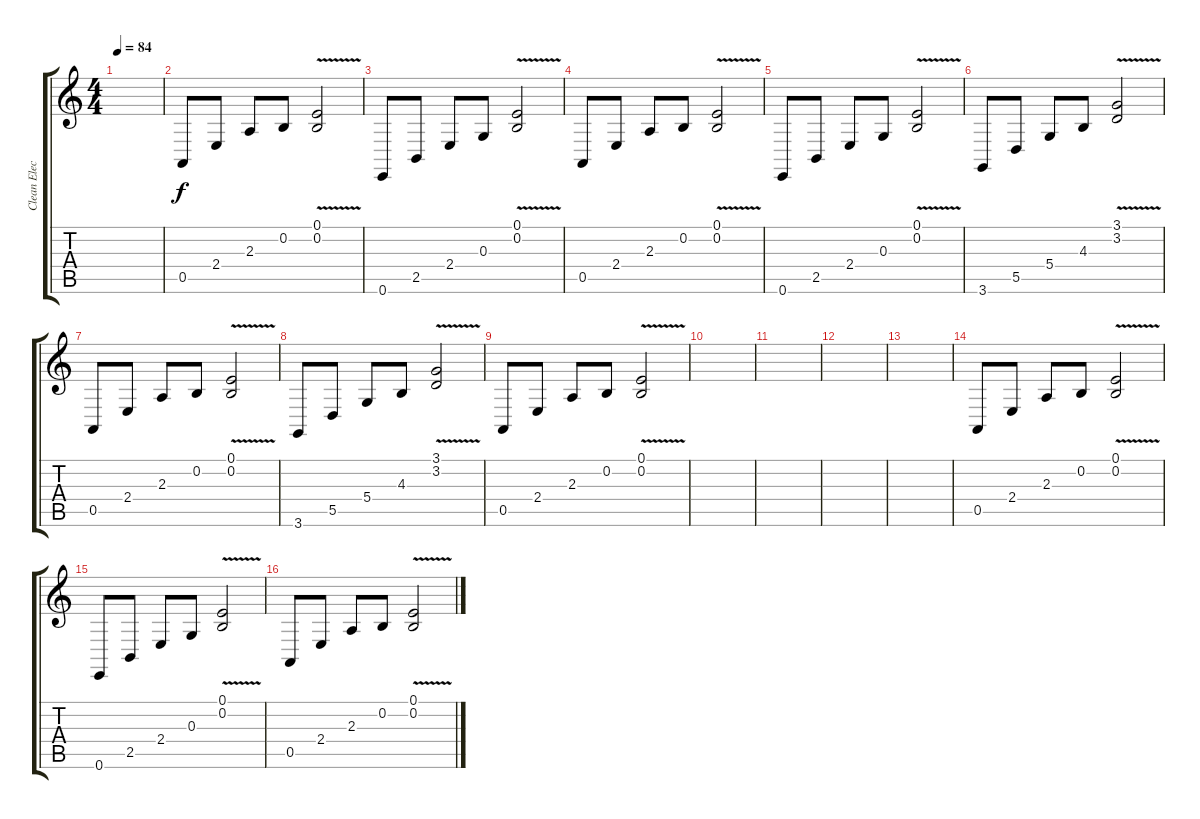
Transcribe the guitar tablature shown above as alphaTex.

\track ("Clean Electric Guitar" "Clean Elec") {instrument tremolostrings}
\staff {score tabs}
\tuning (E4 B3 G3 D3 A2 E2) {hide}
\ts (4 4)
\tempo 84
\clef g2
\ks c
|
0.5.8 2.4.8 2.3.8 0.2.8 (0.1{v} 0.2{v}).2 |
0.6.8 2.5.8 2.4.8 0.3.8 (0.1{v} 0.2{v}).2 |
0.5.8 2.4.8 2.3.8 0.2.8 (0.1{v} 0.2{v}).2 |
0.6.8 2.5.8 2.4.8 0.3.8 (0.1{v} 0.2{v}).2 |
3.6.8 5.5.8 5.4.8 4.3.8 (3.1{v} 3.2{v}).2 |
0.5.8 2.4.8 2.3.8 0.2.8 (0.1{v} 0.2{v}).2 |
3.6.8 5.5.8 5.4.8 4.3.8 (3.1{v} 3.2{v}).2 |
0.5.8 2.4.8 2.3.8 0.2.8 (0.1{v} 0.2{v}).2 |
|
|
|
|
0.5.8 2.4.8 2.3.8 0.2.8 (0.1{v} 0.2{v}).2 |
0.6.8 2.5.8 2.4.8 0.3.8 (0.1{v} 0.2{v}).2 |
0.5.8 2.4.8 2.3.8 0.2.8 (0.1{v} 0.2{v}).2
